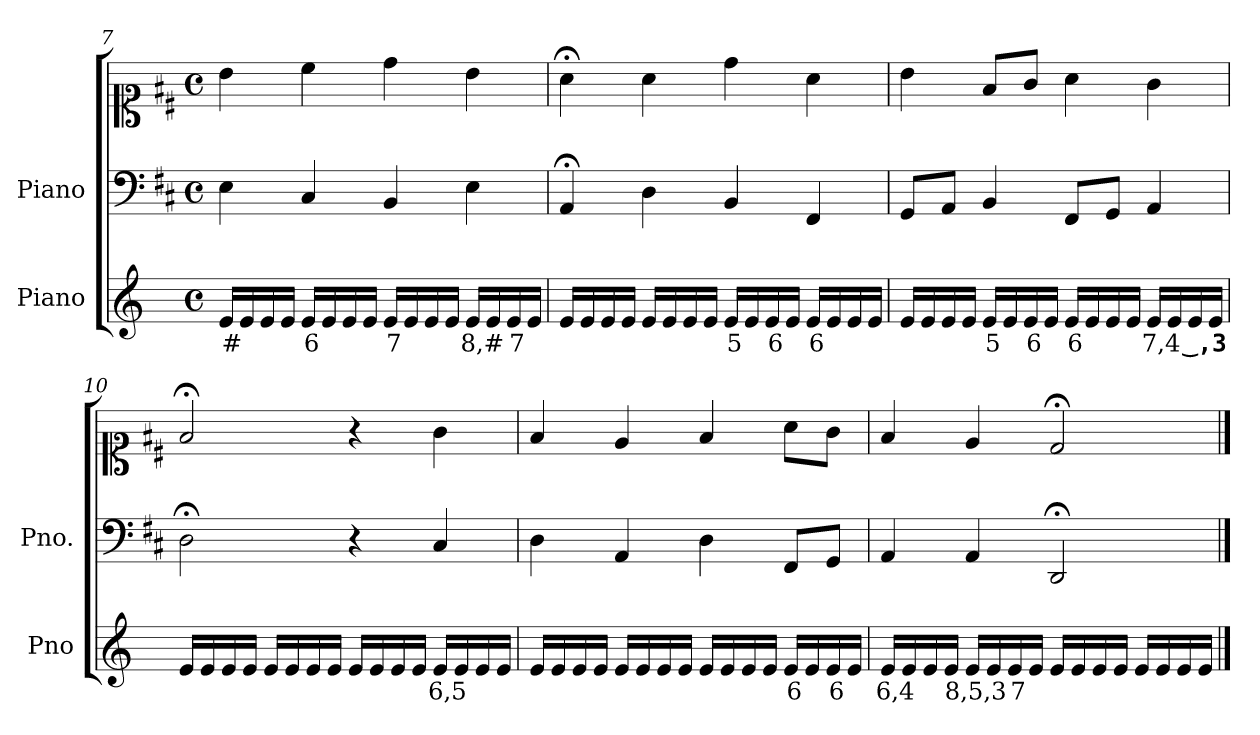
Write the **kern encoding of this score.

**kern	**text	**kern	**kern
*part2	*part2	*part1	*part1
*staff3	*staff3	*staff2	*staff1
*I"Piano	*	*I"Piano	*
*I'Pno	*	*I'Pno.	*
*clefG2	*	*clefF4	*clefC1
*k[]	*	*k[f#c#]	*k[f#c#]
*M4/4	*	*M4/4	*M4/4
*met(c)	*	*met(c)	*met(c)
=7	=7	=7	=7
!	!LO:LY:b	!	!
16e/LL	#	4E\	4b\
16e/	.	.	.
16e/	.	.	.
16e/JJ	.	.	.
!	!LO:LY:b	!	!
16e/LL	6	4C#/	4cc#\
16e/	.	.	.
16e/	.	.	.
16e/JJ	.	.	.
!	!LO:LY:b	!	!
16e/LL	7	4BB/	4dd\
16e/	.	.	.
16e/	.	.	.
16e/JJ	.	.	.
!	!LO:LY:b	!	!
16e/LL	8,#	4E\	4b\
16e/	.	.	.
!	!LO:LY:b	!	!
16e/	7	.	.
16e/JJ	.	.	.
=8	=8	=8	=8
16e/LL	.	4AA;</	4a;<\
16e/	.	.	.
16e/	.	.	.
16e/JJ	.	.	.
16e/LL	.	4D\	4a\
16e/	.	.	.
16e/	.	.	.
16e/JJ	.	.	.
!	!LO:LY:b	!	!
16e/LL	5	4BB/	4dd\
16e/	.	.	.
!	!LO:LY:b	!	!
16e/	6	.	.
16e/JJ	.	.	.
!	!LO:LY:b	!	!
16e/LL	6	4FF#/	4a\
16e/	.	.	.
16e/	.	.	.
16e/JJ	.	.	.
=9	=9	=9	=9
16e/LL	.	8GG/L	4b\
16e/	.	.	.
16e/	.	8AA/J	.
16e/JJ	.	.	.
!	!LO:LY:b	!	!
16e/LL	5	4BB/	8f#/L
16e/	.	.	.
!	!LO:LY:b	!	!
16e/	6	.	8g/J
16e/JJ	.	.	.
!	!LO:LY:b	!	!
16e/LL	6	8FF#/L	4a\
16e/	.	.	.
16e/	.	8GG/J	.
16e/JJ	.	.	.
!	!LO:LY:b	!	!
16e/LL	7,4	4AA/	4g\
16e/	.	.	.
!	!LO:LY:b	!	!
16e/	_,3	.	.
16e/JJ	.	.	.
=10	=10	=10	=10
16e/LL	.	2D;<\	2f#;</
16e/	.	.	.
16e/	.	.	.
16e/JJ	.	.	.
16e/LL	.	.	.
16e/	.	.	.
16e/	.	.	.
16e/JJ	.	.	.
16e/LL	.	4r	4r
16e/	.	.	.
16e/	.	.	.
16e/JJ	.	.	.
!	!LO:LY:b	!	!
16e/LL	6,5	4C#/	4g\
16e/	.	.	.
16e/	.	.	.
16e/JJ	.	.	.
=11	=11	=11	=11
16e/LL	.	4D\	4f#/
16e/	.	.	.
16e/	.	.	.
16e/JJ	.	.	.
16e/LL	.	4AA/	4e/
16e/	.	.	.
16e/	.	.	.
16e/JJ	.	.	.
16e/LL	.	4D\	4f#/
16e/	.	.	.
16e/	.	.	.
16e/JJ	.	.	.
!	!LO:LY:b	!	!
16e/LL	6	8FF#/L	8a\L
16e/	.	.	.
!	!LO:LY:b	!	!
16e/	6	8GG/J	8g\J
16e/JJ	.	.	.
=12	=12	=12	=12
!	!LO:LY:b	!	!
16e/LL	6,4	4AA/	4f#/
16e/	.	.	.
16e/	.	.	.
16e/JJ	.	.	.
!	!LO:LY:b	!	!
16e/LL	8,5,3	4AA/	4e/
16e/	.	.	.
!	!LO:LY:b	!	!
16e/	7	.	.
16e/JJ	.	.	.
16e/LL	.	2DD;</	2d;</
16e/	.	.	.
16e/	.	.	.
16e/JJ	.	.	.
16e/LL	.	.	.
16e/	.	.	.
16e/	.	.	.
16e/JJ	.	.	.
==	==	==	==
*-	*-	*-	*-
